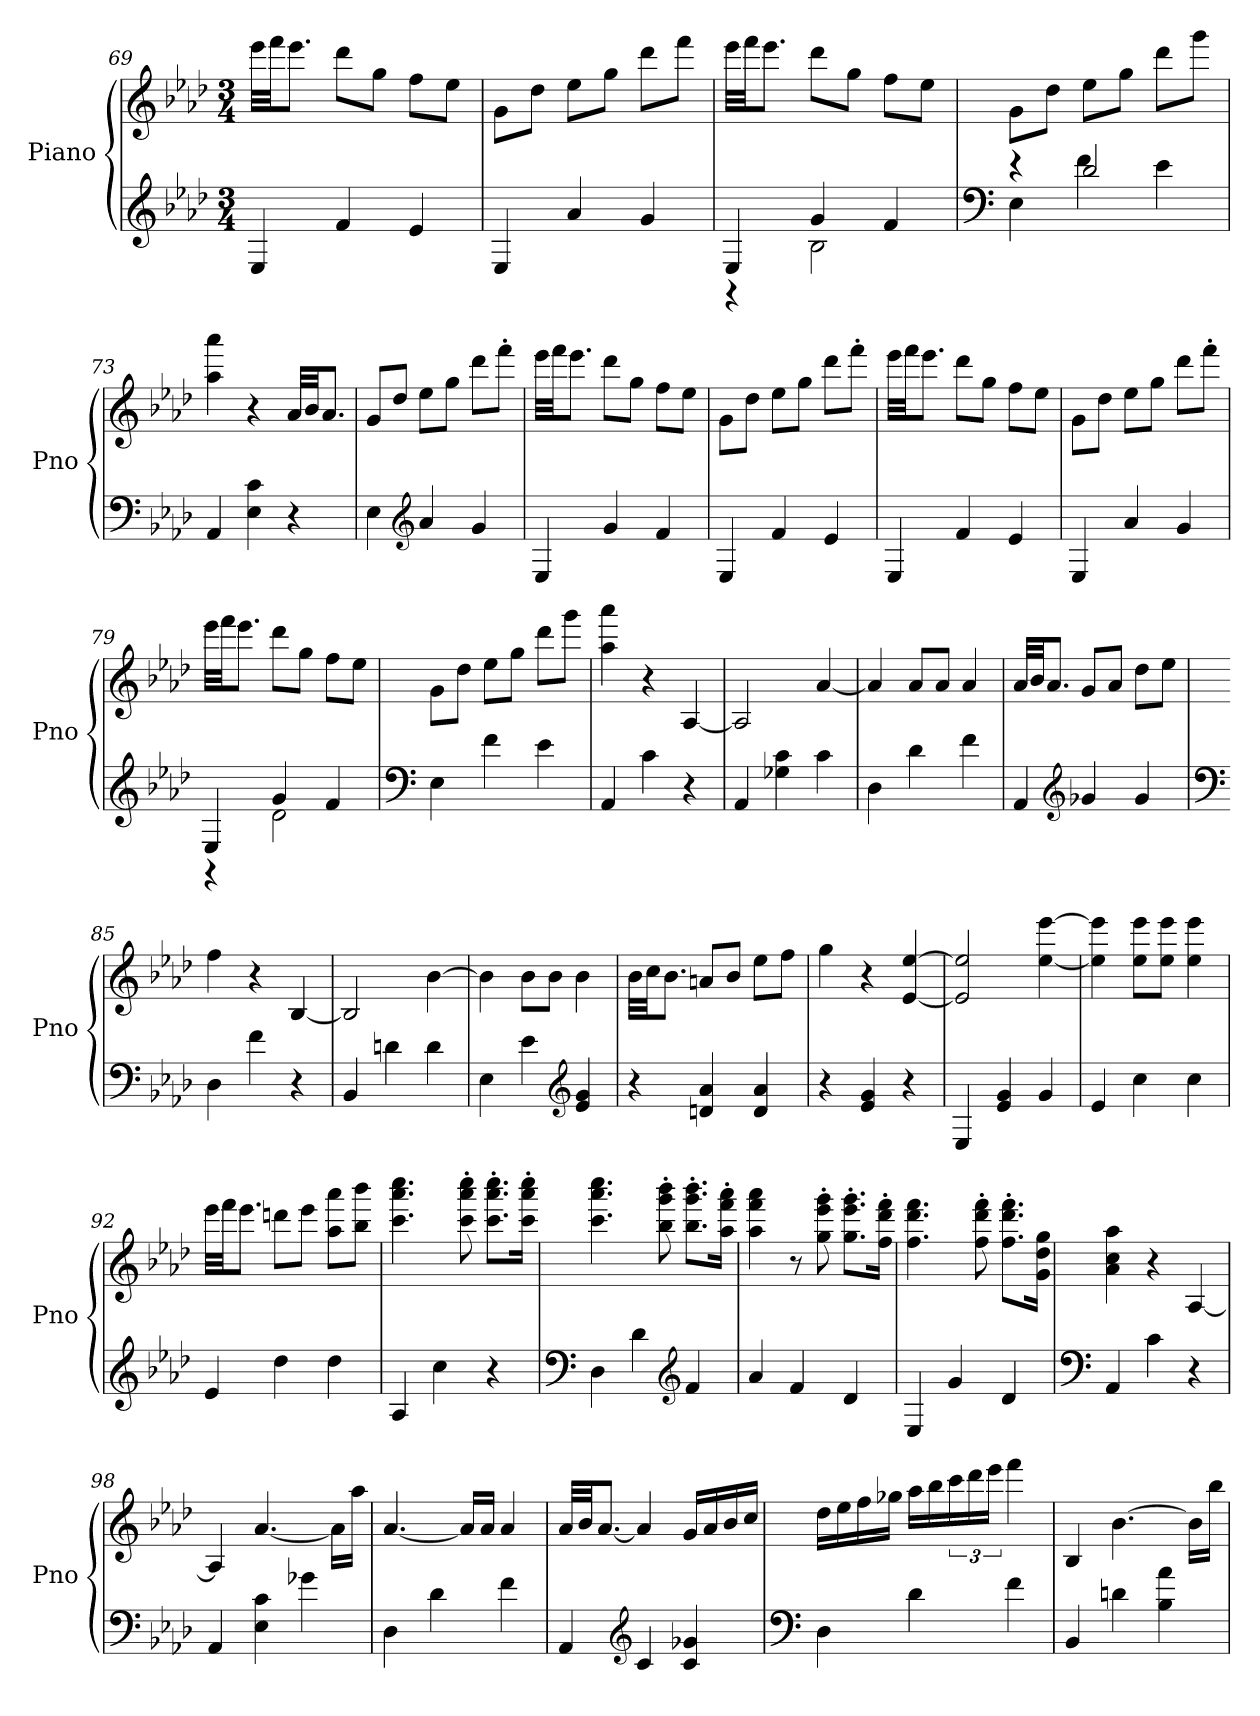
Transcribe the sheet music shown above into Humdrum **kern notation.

**kern	**kern
*part1	*part1
*staff2	*staff1
*I"Piano	*
*I'Pno	*
*clefG2	*clefG2
*k[b-e-a-d-]	*k[b-e-a-d-]
*M3/4	*M3/4
=69	=69
4E-/	32eee-\LLL
.	32fff\JJ
.	8.eee-\J
4f/	8ddd-\L
.	8gg\J
4e-/	8ff\L
.	8ee-\J
=70	=70
4E-/	8g\L
.	8dd-\J
4a-/	8ee-\L
.	8gg\J
4g/	8ddd-\L
.	8fff\J
=71	=71
*^	*
4E-/	4r	32eee-\LLL
.	.	32fff\JJ
.	.	8.eee-\J
4g/	2B-\	8ddd-\L
.	.	8gg\J
4f/	.	8ff\L
.	.	8ee-\J
=72	=72	=72
*clefF4	*	*
4r	4E-\	8g\L
.	.	8dd-\J
2d-/	4f\	8ee-\L
.	.	8gg\J
.	4e-\	8ddd-\L
.	.	8ggg\J
*v	*v	*
=73	=73
4AA-/	4aa-\ 4aaa-\
4E-\ 4c\	4r
4r	32a-/LLL
.	32b-/JJ
.	8.a-/J
=74	=74
4E-\	8g/L
.	8dd-/J
*clefG2	*
4a-/	8ee-\L
.	8gg\J
4g/	8ddd-\L
.	8fff'\J
=75	=75
4E-/	32eee-\LLL
.	32fff\JJ
.	8.eee-\J
4g/	8ddd-\L
.	8gg\J
4f/	8ff\L
.	8ee-\J
=76	=76
4E-/	8g\L
.	8dd-\J
4f/	8ee-\L
.	8gg\J
4e-/	8ddd-\L
.	8fff'\J
=77	=77
4E-/	32eee-\LLL
.	32fff\JJ
.	8.eee-\J
4f/	8ddd-\L
.	8gg\J
4e-/	8ff\L
.	8ee-\J
=78	=78
4E-/	8g\L
.	8dd-\J
4a-/	8ee-\L
.	8gg\J
4g/	8ddd-\L
.	8fff'\J
=79	=79
*^	*
4E-/	4r	32eee-\LLL
.	.	32fff\JJ
.	.	8.eee-\J
4g/	2d-\	8ddd-\L
.	.	8gg\J
4f/	.	8ff\L
.	.	8ee-\J
*v	*v	*
=80	=80
*clefF4	*
4E-\	8g\L
.	8dd-\J
4f\	8ee-\L
.	8gg\J
4e-\	8ddd-\L
.	8ggg\J
=81	=81
4AA-/	4aa-\ 4aaa-\
4c\	4r
4r	[4A-/
=82	=82
4AA-/	2A-/]
4G-X\ 4c\	.
4c\	[4a-/
=83	=83
4D-\	4a-/]
4d-\	8a-/L
.	8a-/J
4f\	4a-/
=84	=84
4AA-/	32a-/LLL
.	32b-/JJ
.	8.a-/J
*clefG2	*
4g-X/	8g/L
.	8a-/J
4g-/	8dd-\L
.	8ee-\J
=85	=85
*clefF4	*
4D-\	4ff\
4f\	4r
4r	[4B-/
=86	=86
4BB-/	2B-/]
4dn\	.
4d\	[4b-\
=87	=87
4E-\	4b-\]
4e-\	8b-\L
.	8b-\J
*clefG2	*
4e-/ 4g/	4b-\
=88	=88
4r	32b-\LLL
.	32cc\JJ
.	8.b-\J
4dn/ 4a-/	8an/L
.	8b-/J
4d/ 4a-/	8ee-\L
.	8ff\J
=89	=89
4r	4gg\
4e-/ 4g/	4r
4r	[4e-/ [4ee-/
=90	=90
4E-/	2e-]/ 2ee-]/
4e-/ 4g/	.
4g/	[4ee-\ [4eee-\
=91	=91
4e-/	4ee-]\ 4eee-]\
4cc\	8ee-\ 8eee-\L
.	8ee-\ 8eee-\J
4cc\	4ee-\ 4eee-\
=92	=92
4e-/	32eee-\LLL
.	32fff\JJ
.	8.eee-\J
4dd-\	8dddn\L
.	8eee-\J
4dd-\	8aa-\ 8aaa-\L
.	8bb-\ 8bbb-\J
=93	=93
4A-/	4.ccc\ 4.aaa-\ 4.cccc\
4cc\	.
.	8ccc'\ 8aaa-'\ 8cccc'\
4r	8.ccc'\ 8.aaa-'\ 8.cccc'\L
.	16ccc'\ 16aaa-'\ 16cccc'\Jk
=94	=94
*clefF4	*
4D-\	4.ccc\ 4.aaa-\ 4.cccc\
4d-\	.
.	8bb-'\ 8ggg'\ 8bbb-'\
*clefG2	*
4f/	8.bb-'\ 8.ggg'\ 8.bbb-'\L
.	16aa-'\ 16fff'\ 16aaa-'\Jk
=95	=95
4a-/	4aa-\ 4fff\ 4aaa-\
4f/	8r
.	8gg'\ 8eee-'\ 8ggg'\
4d-/	8.gg'\ 8.eee-'\ 8.ggg'\L
.	16ff'\ 16ddd-'\ 16fff'\Jk
=96	=96
4E-/	4.ff\ 4.ddd-\ 4.fff\
4g/	.
.	8ff'\ 8ddd-'\ 8fff'\
4d-/	8.ff'\ 8.ddd-'\ 8.fff'\L
.	16g\ 16dd-\ 16gg\Jk
=97	=97
*clefF4	*
4AA-/	4a-\ 4cc\ 4aa-\
4c\	4r
4r	[4A-/
=98	=98
4AA-/	4A-/]
4E-\ 4c\	[4.a-/
4g-X\	.
.	16a-\LL]
.	16aa-\JJ
=99	=99
4D-\	[4.a-/
4d-\	.
.	16a-/LL]
.	16a-/JJ
4f\	4a-/
=100	=100
4AA-/	32a-/LLL
.	32b-/JJ
.	[8.a-/J
*clefG2	*
4c/	4a-/]
4c/ 4g-X/	16g/LL
.	16a-/
.	16b-/
.	16cc/JJ
=101	=101
*clefF4	*
4D-\	16dd-\LL
.	16ee-\
.	16ff\
.	16gg-X\JJ
4d-\	16aa-\LL
.	16bb-\
.	24ccc\
.	24ddd-\
.	24eee-\JJ
4f\	4fff\
=102	=102
4BB-/	4B-/
4dn\	[4.b-\
4B-\ 4a-\	.
.	16b-\LL]
.	16bb-\JJ
=	=
*-	*-
